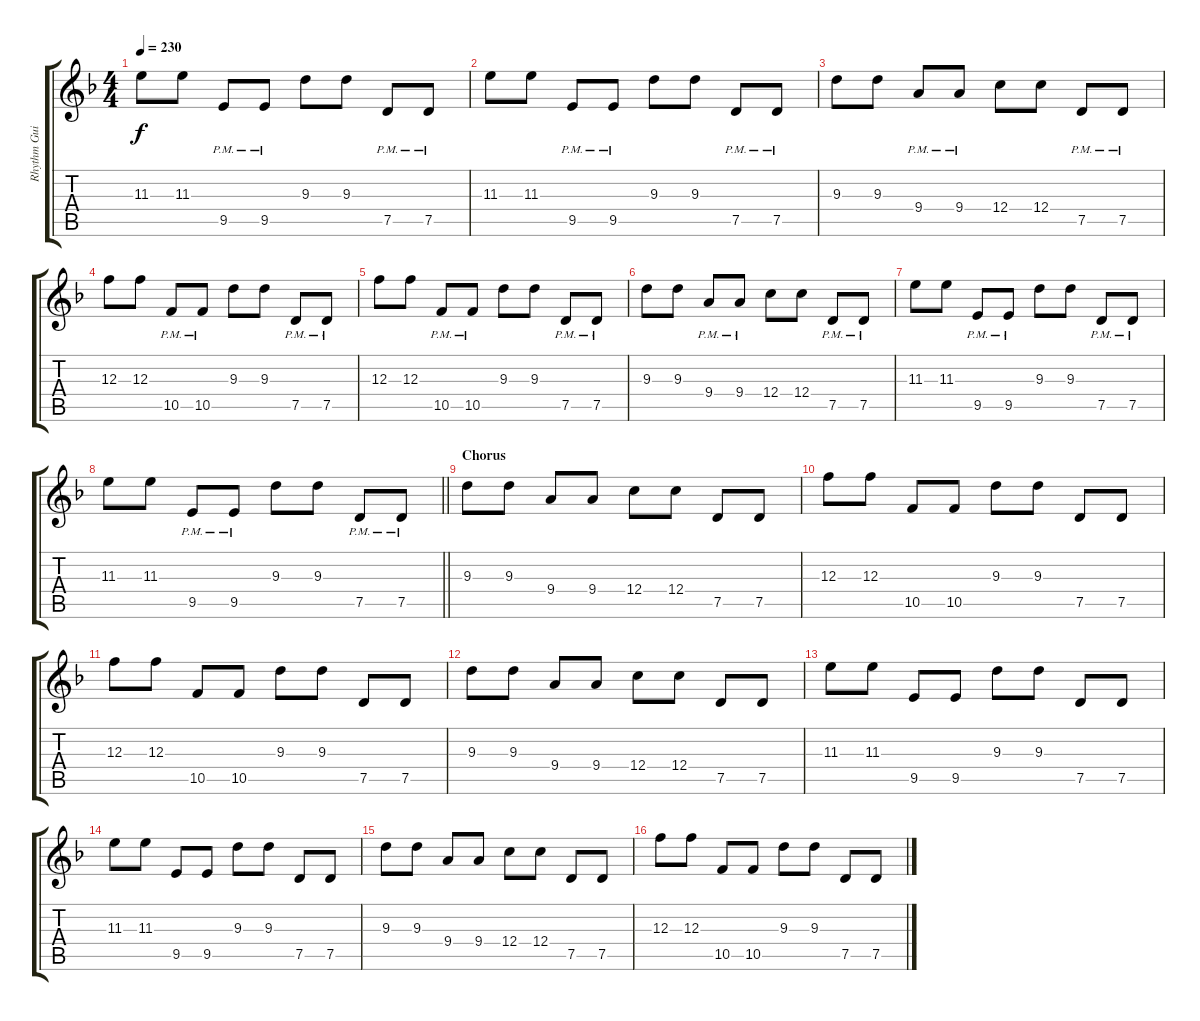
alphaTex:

\track ("Rhythm Guitar" "Rhythm Gui") {instrument overdrivenguitar}
\staff {score tabs}
\tuning (D4 A3 F3 C3 G2 D2) {hide}
\ts (4 4)
\tempo 230
\clef g2
\ks f
11.3.8{dy f} 11.3.8 9.5{pm}.8 9.5{pm}.8 9.3.8 9.3.8 7.5{pm}.8 7.5{pm}.8 |
11.3.8 11.3.8 9.5{pm}.8 9.5{pm}.8 9.3.8 9.3.8 7.5{pm}.8 7.5{pm}.8 |
9.3.8 9.3.8 9.4{pm}.8 9.4{pm}.8 12.4.8 12.4.8 7.5{pm}.8 7.5{pm}.8 |
12.3.8 12.3.8 10.5{pm}.8 10.5{pm}.8 9.3.8 9.3.8 7.5{pm}.8 7.5{pm}.8 |
12.3.8 12.3.8 10.5{pm}.8 10.5{pm}.8 9.3.8 9.3.8 7.5{pm}.8 7.5{pm}.8 |
9.3.8 9.3.8 9.4{pm}.8 9.4{pm}.8 12.4.8 12.4.8 7.5{pm}.8 7.5{pm}.8 |
11.3.8 11.3.8 9.5{pm}.8 9.5{pm}.8 9.3.8 9.3.8 7.5{pm}.8 7.5{pm}.8 |
\barLineRight lightlight
11.3.8 11.3.8 9.5{pm}.8 9.5{pm}.8 9.3.8 9.3.8 7.5{pm}.8 7.5{pm}.8 |
\section ("" "Chorus")
9.3.8 9.3.8 9.4.8 9.4.8 12.4.8 12.4.8 7.5.8 7.5.8 |
12.3.8 12.3.8 10.5.8 10.5.8 9.3.8 9.3.8 7.5.8 7.5.8 |
12.3.8 12.3.8 10.5.8 10.5.8 9.3.8 9.3.8 7.5.8 7.5.8 |
9.3.8 9.3.8 9.4.8 9.4.8 12.4.8 12.4.8 7.5.8 7.5.8 |
11.3.8 11.3.8 9.5.8 9.5.8 9.3.8 9.3.8 7.5.8 7.5.8 |
11.3.8 11.3.8 9.5.8 9.5.8 9.3.8 9.3.8 7.5.8 7.5.8 |
9.3.8 9.3.8 9.4.8 9.4.8 12.4.8 12.4.8 7.5.8 7.5.8 |
12.3.8 12.3.8 10.5.8 10.5.8 9.3.8 9.3.8 7.5.8 7.5.8
